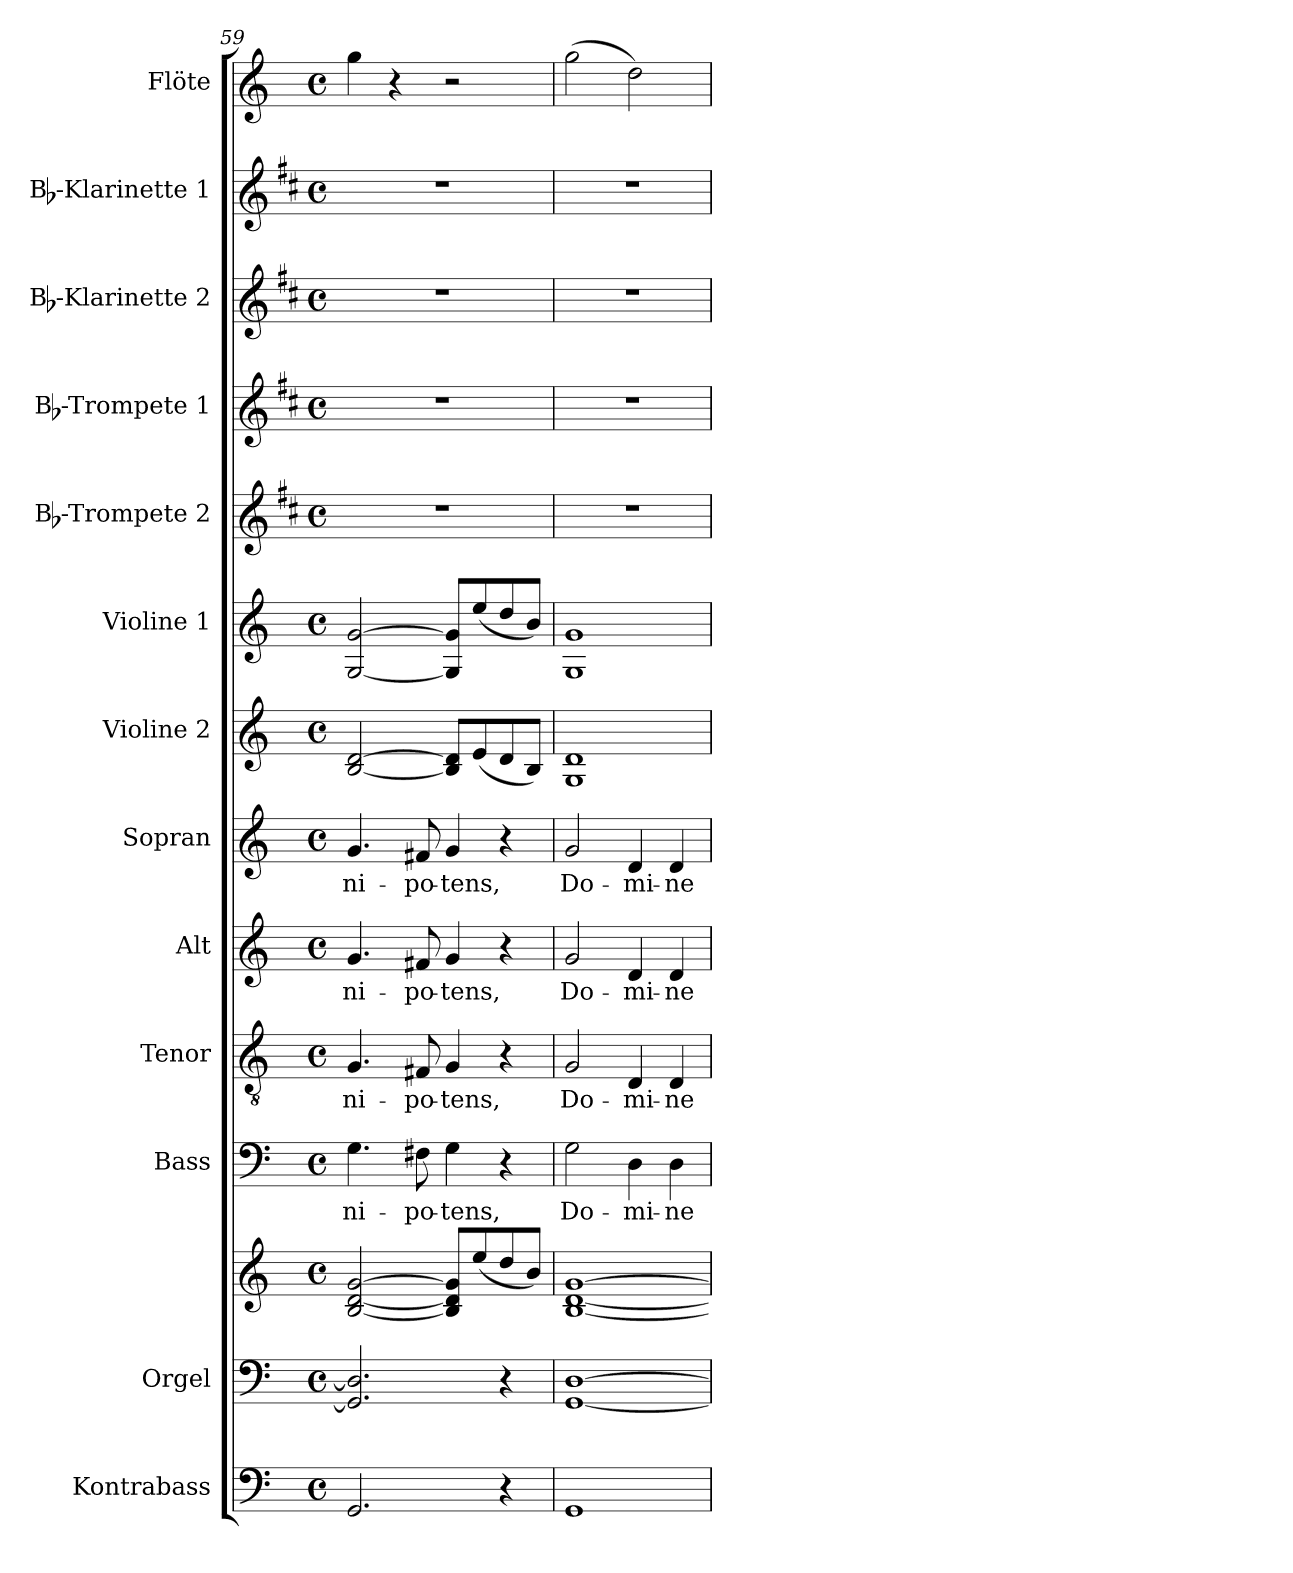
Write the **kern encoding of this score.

**kern	**kern	**kern	**kern	**text	**kern	**text	**kern	**text	**kern	**text	**kern	**kern	**kern	**kern	**kern	**kern	**kern
*part13	*part12	*part12	*part11	*part11	*part10	*part10	*part9	*part9	*part8	*part8	*part7	*part6	*part5	*part4	*part3	*part2	*part1
*staff14	*staff13	*staff12	*staff11	*staff11	*staff10	*staff10	*staff9	*staff9	*staff8	*staff8	*staff7	*staff6	*staff5	*staff4	*staff3	*staff2	*staff1
*I"Kontrabass	*I"Orgel	*	*I"Bass	*	*I"Tenor	*	*I"Alt	*	*I"Sopran	*	*I"Violine 2	*I"Violine 1	*I"Bb-Trompete 2	*I"Bb-Trompete 1	*I"Bb-Klarinette 2	*I"Bb-Klarinette 1	*I"Flöte
*I'Kb.	*I'Org.	*	*I'B.	*	*I'T.	*	*I'A.	*	*I'S.	*	*I'Vl. 2	*I'Vl. 1	*I'Bb Trp. 2	*I'Bb Trp. 1	*I'Bb Kl. 2	*I'Bb Kl. 1	*I'Fl.
*clefF4	*clefF4	*clefG2	*clefF4	*	*clefGv2	*	*clefG2	*	*clefG2	*	*clefG2	*clefG2	*clefG2	*clefG2	*clefG2	*clefG2	*clefG2
*ITrd7c12	*	*	*	*	*	*	*	*	*	*	*	*	*ITrd1c2	*ITrd1c2	*ITrd1c2	*ITrd1c2	*
*k[]	*k[]	*k[]	*k[]	*	*k[]	*	*k[]	*	*k[]	*	*k[]	*k[]	*k[]	*k[]	*k[]	*k[]	*k[]
*C:	*C:	*C:	*C:	*	*C:	*	*C:	*	*C:	*	*C:	*C:	*C:	*C:	*C:	*C:	*C:
*M4/4	*M4/4	*M4/4	*M4/4	*	*M4/4	*	*M4/4	*	*M4/4	*	*M4/4	*M4/4	*M4/4	*M4/4	*M4/4	*M4/4	*M4/4
*met(c)	*met(c)	*met(c)	*met(c)	*	*met(c)	*	*met(c)	*	*met(c)	*	*met(c)	*met(c)	*met(c)	*met(c)	*met(c)	*met(c)	*met(c)
=59	=59	=59	=59	=59	=59	=59	=59	=59	=59	=59	=59	=59	=59	=59	=59	=59	=59
!	!	!	!	!LO:LY:b	!	!LO:LY:b	!	!LO:LY:b	!	!LO:LY:b	!	!	!	!	!	!	!
2.GGG/	2.GG/] 2.D/]	[2B/ [2d/ [2g/	4.G\	-ni-	4.G/	-ni-	4.g/	-ni-	4.g/	-ni-	[2B/ [2d/	[2G/ [2g/	1r	1r	1r	1r	4gg\
.	.	.	.	.	.	.	.	.	.	.	.	.	.	.	.	.	4r
!	!	!	!	!LO:LY:b	!	!LO:LY:b	!	!LO:LY:b	!	!LO:LY:b	!	!	!	!	!	!	!
.	.	.	8F#X\	-po-	8F#X/	-po-	8f#X/	-po-	8f#X/	-po-	.	.	.	.	.	.	.
!	!	!	!	!LO:LY:b	!	!LO:LY:b	!	!LO:LY:b	!	!LO:LY:b	!	!	!	!	!	!	!
.	.	8B/] 8d/] 8g/]L	4G\	-tens,	4G/	-tens,	4g/	-tens,	4g/	-tens,	8B/] 8d/]L	8G/] 8g/]L	.	.	.	.	2r
.	.	(<8ee/	.	.	.	.	.	.	.	.	(<8e/	(<8ee/	.	.	.	.	.
4r	4r	8dd/	4r	.	4r	.	4r	.	4r	.	8d/	8dd/	.	.	.	.	.
.	.	8b/J)	.	.	.	.	.	.	.	.	8B/J)	8b/J)	.	.	.	.	.
!!LO:PB:g=z
=60	=60	=60	=60	=60	=60	=60	=60	=60	=60	=60	=60	=60	=60	=60	=60	=60	=60
!	!	!	!	!LO:LY:b	!	!LO:LY:b	!	!LO:LY:b	!	!LO:LY:b	!	!	!	!	!	!	!
1GGG	[1GG [1D	[1B [1d [1g	2G\	Do-	2G/	Do-	2g/	Do-	2g/	Do-	1G 1d	1G 1g	1r	1r	1r	1r	(>2gg\
!	!	!	!	!LO:LY:b	!	!LO:LY:b	!	!LO:LY:b	!	!LO:LY:b	!	!	!	!	!	!	!
.	.	.	4D\	-mi-	4D/	-mi-	4d/	-mi-	4d/	-mi-	.	.	.	.	.	.	2dd\)
!	!	!	!	!LO:LY:b	!	!LO:LY:b	!	!LO:LY:b	!	!LO:LY:b	!	!	!	!	!	!	!
.	.	.	4D\	-ne	4D/	-ne	4d/	-ne	4d/	-ne	.	.	.	.	.	.	.
=	=	=	=	=	=	=	=	=	=	=	=	=	=	=	=	=	=
*-	*-	*-	*-	*-	*-	*-	*-	*-	*-	*-	*-	*-	*-	*-	*-	*-	*-
